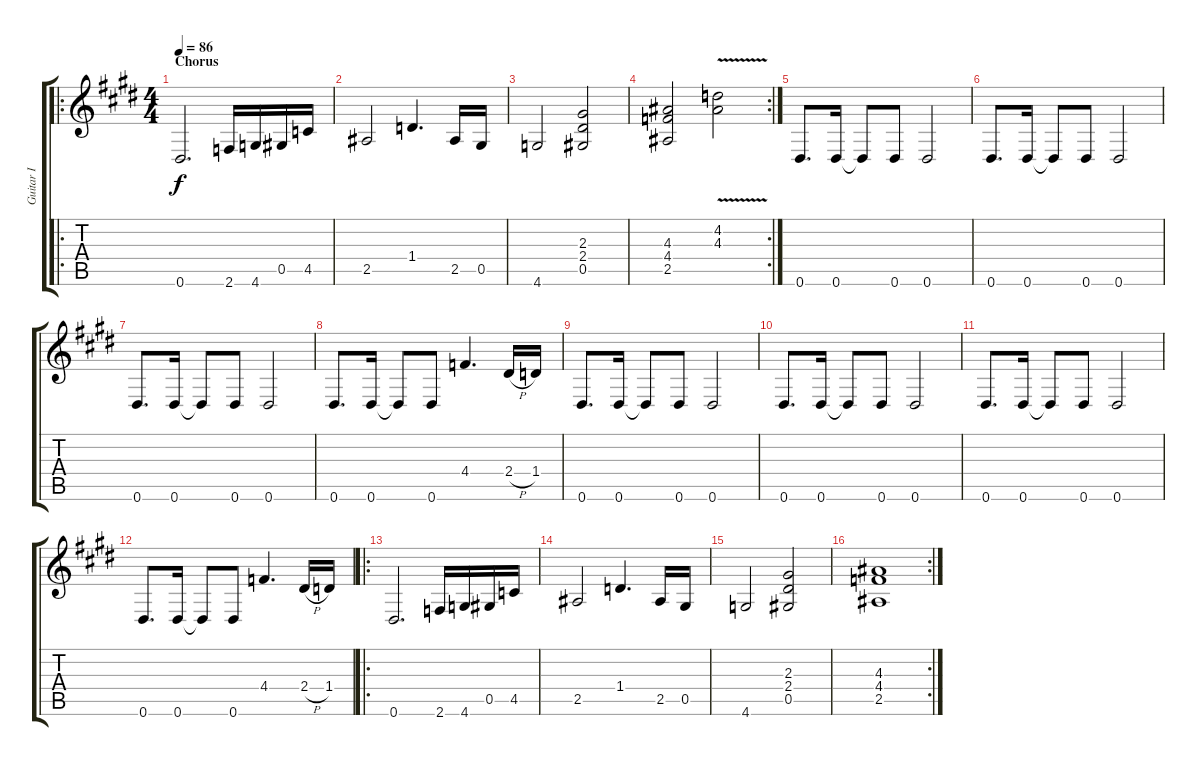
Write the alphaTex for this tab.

\track ("Guitar I" "Guitar I") {instrument overdrivenguitar}
\staff {score tabs}
\tuning (Eb4 Bb3 Gb3 Db3 Ab2 Eb2) {hide}
\ro
\ts (4 4)
\section ("" "Chorus")
\tempo 86
\clef g2
\ks e
0.6.2{d dy f} 2.6.16 4.6.16 0.5.16 4.5.16 |
2.5.2 1.4.4{d} 2.5.16 0.5.16 |
4.6.2 (2.3 2.4 0.5).2 |
\rc 2
(4.3 4.4 2.5).2 (4.2{v} 4.3{v}).2 |
0.6.8{d} 0.6.16 0.6{t}.8 0.6.8 0.6.2 |
0.6.8{d} 0.6.16 0.6{t}.8 0.6.8 0.6.2 |
0.6.8{d} 0.6.16 0.6{t}.8 0.6.8 0.6.2 |
0.6.8{d} 0.6.16 0.6{t}.8 0.6.8 4.4.4{d} 2.4{h}.16 1.4.16 |
0.6.8{d} 0.6.16 0.6{t}.8 0.6.8 0.6.2 |
0.6.8{d} 0.6.16 0.6{t}.8 0.6.8 0.6.2 |
0.6.8{d} 0.6.16 0.6{t}.8 0.6.8 0.6.2 |
0.6.8{d} 0.6.16 0.6{t}.8 0.6.8 4.4.4{d} 2.4{h}.16 1.4.16 |
\ro
0.6.2{d} 2.6.16 4.6.16 0.5.16 4.5.16 |
2.5.2 1.4.4{d} 2.5.16 0.5.16 |
4.6.2 (2.3 2.4 0.5).2 |
\rc 2
(4.3 4.4 2.5).1
